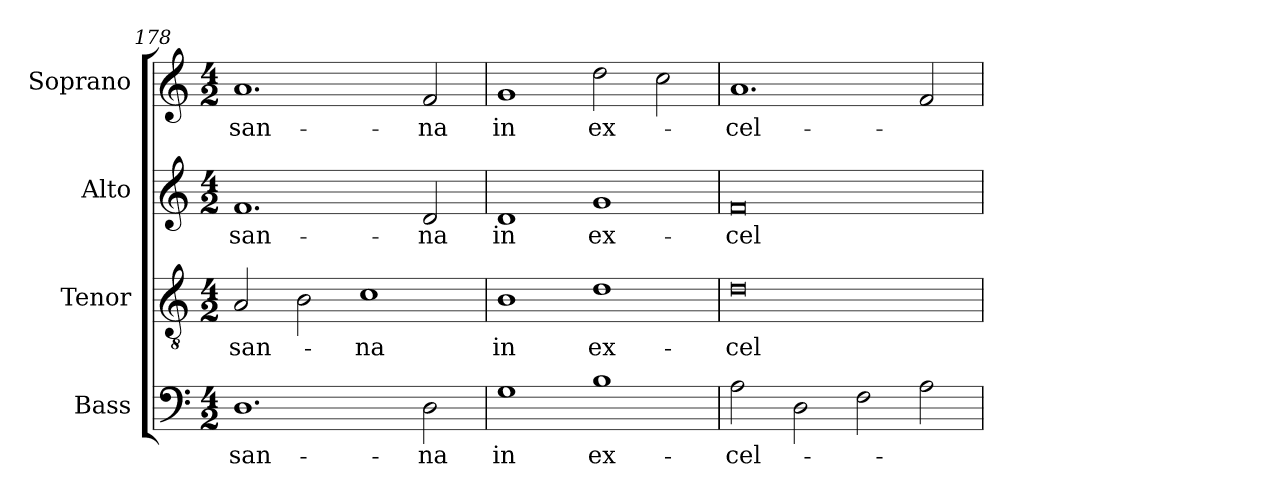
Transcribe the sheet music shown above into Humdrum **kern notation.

**kern	**text	**kern	**text	**kern	**text	**kern	**text
*part4	*part4	*part3	*part3	*part2	*part2	*part1	*part1
*staff4	*staff4	*staff3	*staff3	*staff2	*staff2	*staff1	*staff1
*I"Bass	*	*I"Tenor	*	*I"Alto	*	*I"Soprano	*
*clefF4	*	*clefGv2	*	*clefG2	*	*clefG2	*
*k[]	*	*k[]	*	*k[]	*	*k[]	*
*C:	*	*C:	*	*C:	*	*C:	*
*M4/2	*	*M4/2	*	*M4/2	*	*M4/2	*
=178	=178	=178	=178	=178	=178	=178	=178
1.D	-san-	2A/	-san-	1.f	-san-	1.a	-san-
.	.	2B\	.	.	.	.	.
.	.	1c	-na	.	.	.	.
2D\	-na	.	.	2d/	-na	2f/	-na
=179	=179	=179	=179	=179	=179	=179	=179
1G	in	1B	in	1d	in	1g	in
1B	ex-	1d	ex-	1g	ex-	2dd\	ex-
.	.	.	.	.	.	2cc\	.
=180	=180	=180	=180	=180	=180	=180	=180
2A\	-cel-	0d	-cel-	0f	-cel-	1.a	-cel-
2D\	.	.	.	.	.	.	.
2F\	.	.	.	.	.	.	.
2A\	.	.	.	.	.	2f/	.
=	=	=	=	=	=	=	=
*-	*-	*-	*-	*-	*-	*-	*-
